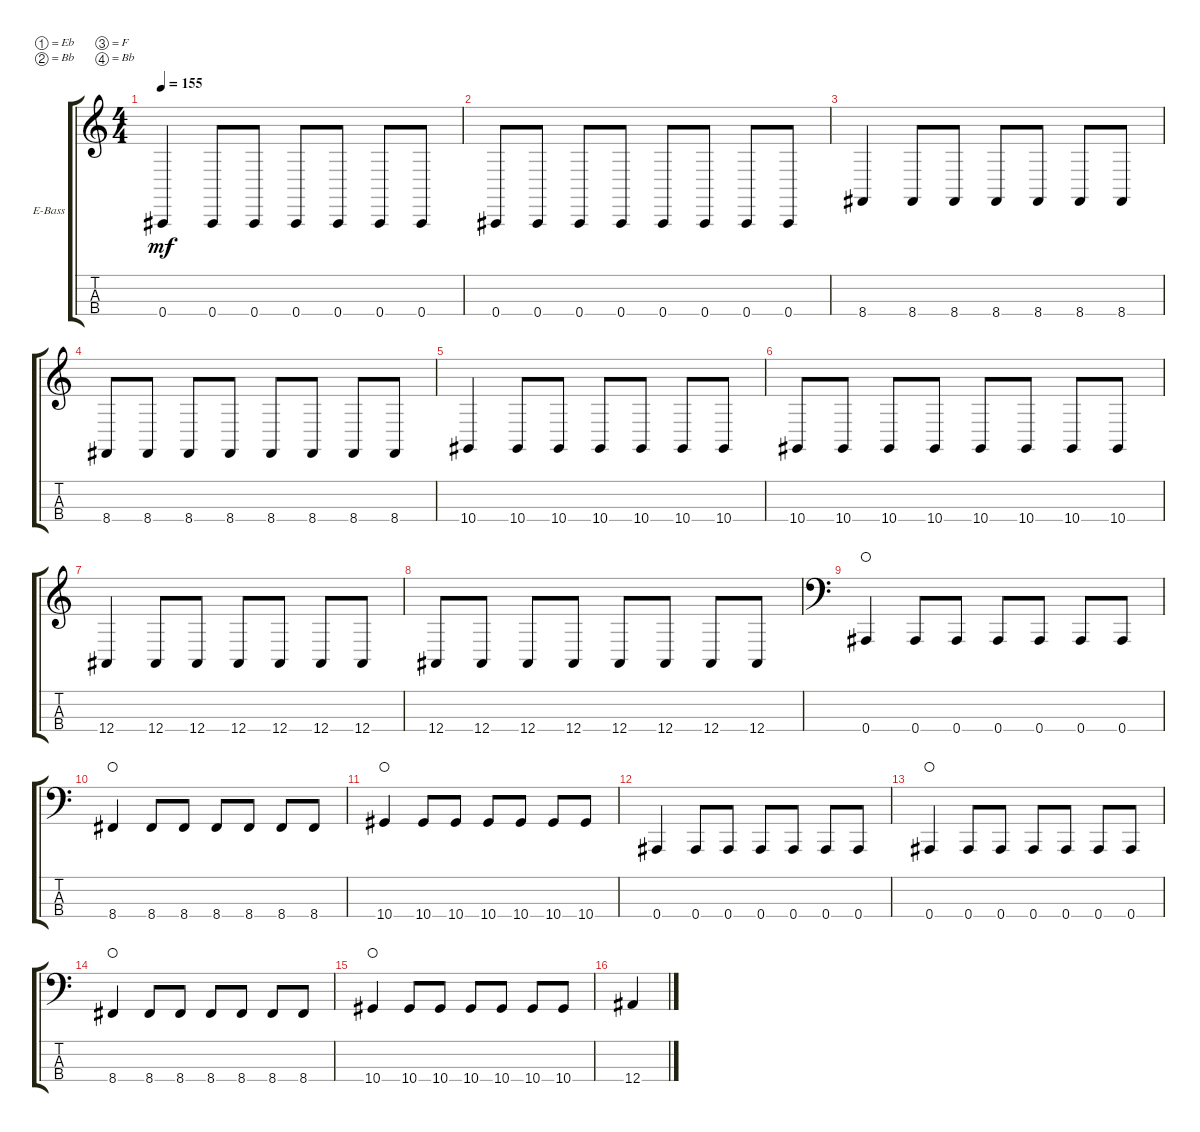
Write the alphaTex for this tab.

\defaultSystemsLayout 4
\bracketExtendMode groupsimilarinstruments
\firstSystemTrackNameOrientation horizontal
\otherSystemsTrackNameOrientation horizontal
\track ("Bass" "E-Bass") {instrument electricbassfinger}
\staff {score tabs}
\tuning (Eb2 Bb1 F1 Bb0)
\ts (4 4)
\tempo 155
\clef g2
\ks c
0.4.4{dy mf} 0.4.8 0.4.8 0.4.8 0.4.8 0.4.8 0.4.8 |
0.4.8 0.4.8 0.4.8 0.4.8 0.4.8 0.4.8 0.4.8 0.4.8 |
8.4.4 8.4.8 8.4.8 8.4.8 8.4.8 8.4.8 8.4.8 |
8.4.8 8.4.8 8.4.8 8.4.8 8.4.8 8.4.8 8.4.8 8.4.8 |
10.4.4 10.4.8 10.4.8 10.4.8 10.4.8 10.4.8 10.4.8 |
10.4.8 10.4.8 10.4.8 10.4.8 10.4.8 10.4.8 10.4.8 10.4.8 |
12.4.4 12.4.8 12.4.8 12.4.8 12.4.8 12.4.8 12.4.8 |
12.4.8 12.4.8 12.4.8 12.4.8 12.4.8 12.4.8 12.4.8 12.4.8 |
\clef f4
0.4.4{waho} 0.4.8 0.4.8 0.4.8 0.4.8 0.4.8 0.4.8 |
8.4.4{waho} 8.4.8 8.4.8 8.4.8 8.4.8 8.4.8 8.4.8 |
10.4.4{waho} 10.4.8 10.4.8 10.4.8 10.4.8 10.4.8 10.4.8 |
0.4.4 0.4.8 0.4.8 0.4.8 0.4.8 0.4.8 0.4.8 |
0.4.4{waho} 0.4.8 0.4.8 0.4.8 0.4.8 0.4.8 0.4.8 |
8.4.4{waho} 8.4.8 8.4.8 8.4.8 8.4.8 8.4.8 8.4.8 |
10.4.4{waho} 10.4.8 10.4.8 10.4.8 10.4.8 10.4.8 10.4.8 |
12.4.4
